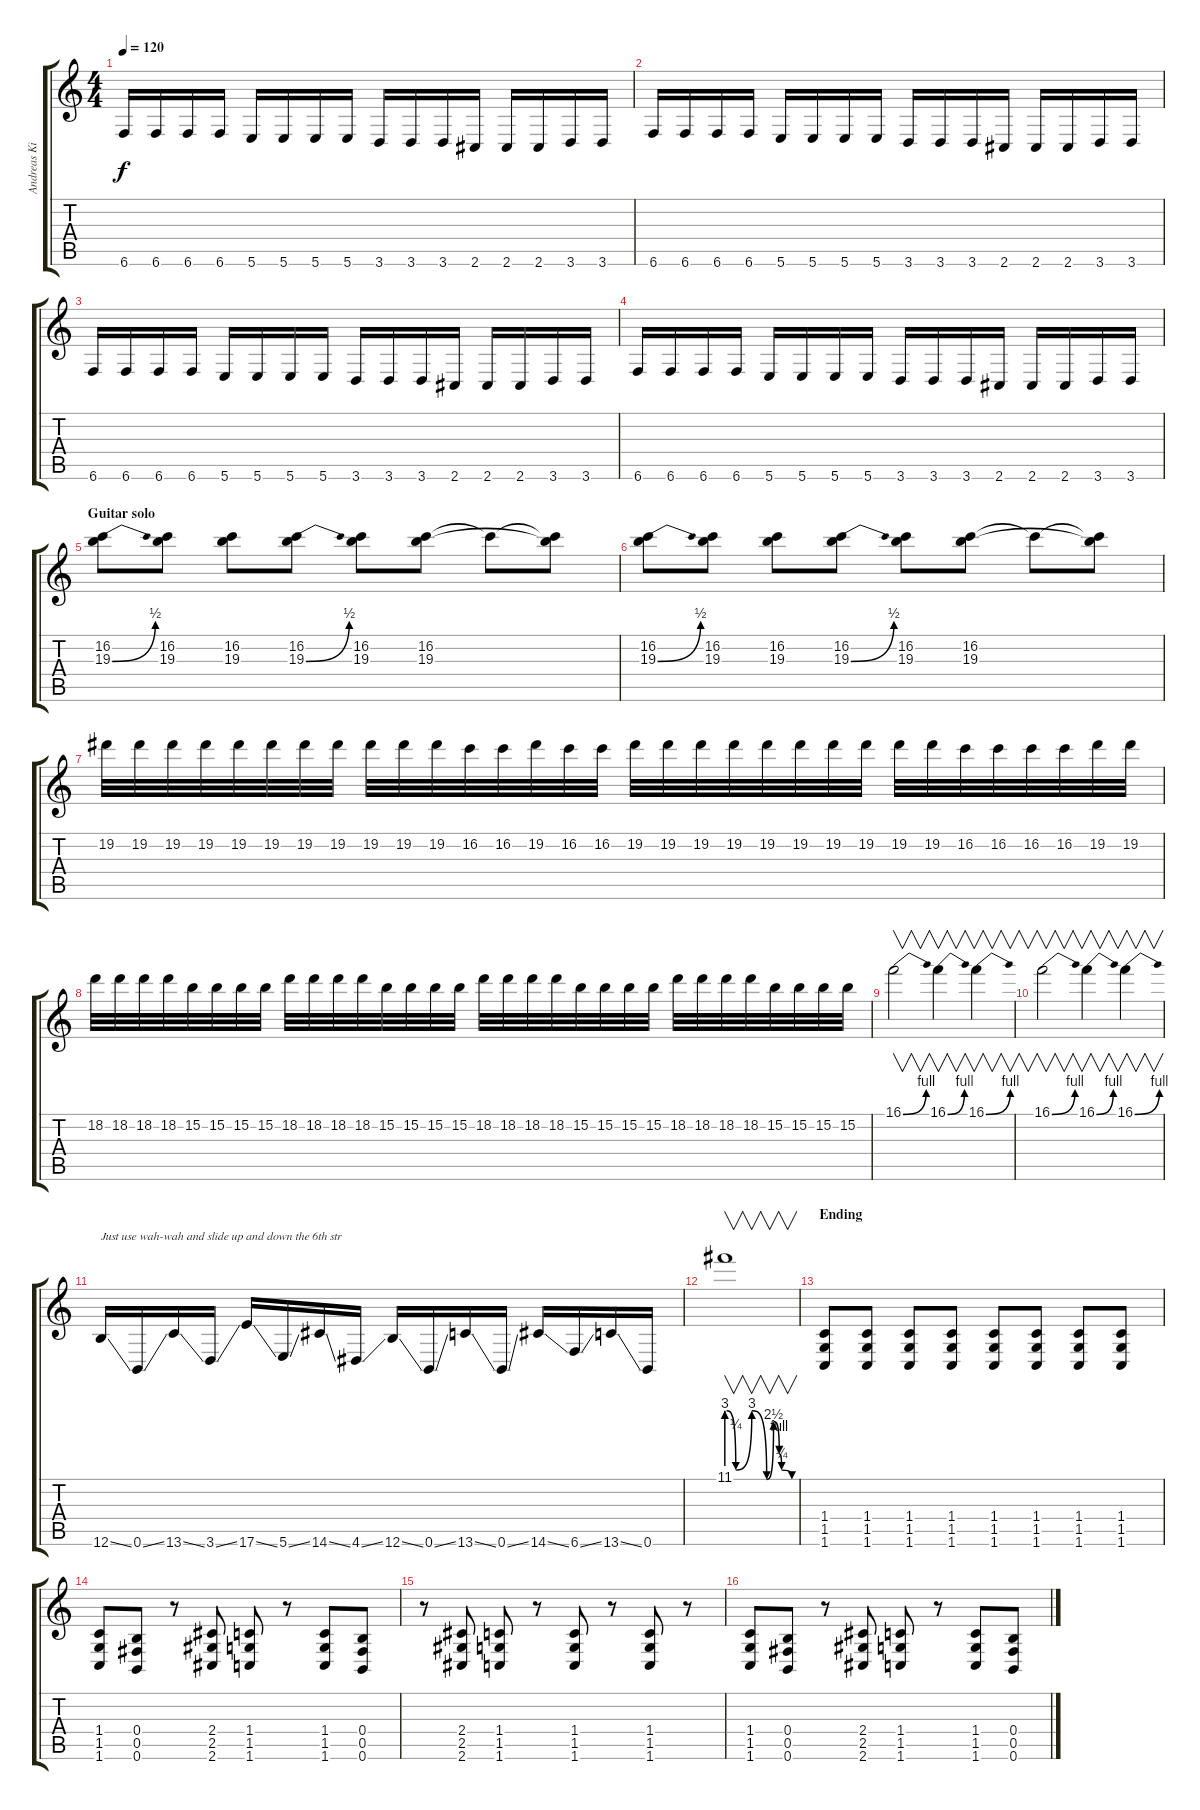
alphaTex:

\track ("Andreas Kisser" "Andreas Ki") {instrument overdrivenguitar}
\staff {score tabs}
\tuning (Db4 Ab3 E3 B2 Gb2 B1) {hide}
\ts (4 4)
\tempo 120
\clef g2
\ks c
6.6.16{dy f} 6.6.16 6.6.16 6.6.16 5.6.16 5.6.16 5.6.16 5.6.16 3.6.16 3.6.16 3.6.16 2.6.16 2.6.16 2.6.16 3.6.16 3.6.16 |
6.6.16 6.6.16 6.6.16 6.6.16 5.6.16 5.6.16 5.6.16 5.6.16 3.6.16 3.6.16 3.6.16 2.6.16 2.6.16 2.6.16 3.6.16 3.6.16 |
6.6.16 6.6.16 6.6.16 6.6.16 5.6.16 5.6.16 5.6.16 5.6.16 3.6.16 3.6.16 3.6.16 2.6.16 2.6.16 2.6.16 3.6.16 3.6.16 |
6.6.16 6.6.16 6.6.16 6.6.16 5.6.16 5.6.16 5.6.16 5.6.16 3.6.16 3.6.16 3.6.16 2.6.16 2.6.16 2.6.16 3.6.16 3.6.16 |
\section ("" "Guitar solo")
(16.2 19.3{be (bend 0 0 60 2)}).8{volume 15 balance 8} (16.2 19.3).8 (16.2 19.3).8 (16.2 19.3{be (bend 0 0 60 2)}).8 (16.2 19.3).8 (16.2 19.3).8 16.2{t}.8 (16.2{t} 19.3{t}).8 |
(16.2 19.3{be (bend 0 0 60 2)}).8 (16.2 19.3).8 (16.2 19.3).8 (16.2 19.3{be (bend 0 0 60 2)}).8 (16.2 19.3).8 (16.2 19.3).8 16.2{t}.8 (16.2{t} 19.3{t}).8 |
19.2.32 19.2.32 19.2.32 19.2.32 19.2.32 19.2.32 19.2.32 19.2.32 19.2.32 19.2.32 19.2.32 16.2.32 16.2.32 19.2.32 16.2.32 16.2.32 19.2.32 19.2.32 19.2.32 19.2.32 19.2.32 19.2.32 19.2.32 19.2.32 19.2.32 19.2.32 16.2.32 16.2.32 16.2.32 16.2.32 19.2.32 19.2.32 |
18.2.32 18.2.32 18.2.32 18.2.32 15.2.32 15.2.32 15.2.32 15.2.32 18.2.32 18.2.32 18.2.32 18.2.32 15.2.32 15.2.32 15.2.32 15.2.32 18.2.32 18.2.32 18.2.32 18.2.32 15.2.32 15.2.32 15.2.32 15.2.32 18.2.32 18.2.32 18.2.32 18.2.32 15.2.32 15.2.32 15.2.32 15.2.32 |
16.1{be (bend 0 0 60 4)}.2{v} 16.1{be (bend 0 0 60 4)}.4{v} 16.1{be (bend 0 0 60 4)}.4{v} |
16.1{be (bend 0 0 60 4)}.2{v} 16.1{be (bend 0 0 60 4)}.4{v} 16.1{be (bend 0 0 60 4)}.4{v} |
12.6{ss}.16{txt "Just use wah-wah and slide up and down the 6th str"} 0.6{ss}.16 13.6{ss}.16 3.6{ss}.16 17.6{ss}.16 5.6{ss}.16 14.6{ss}.16 4.6{ss}.16 12.6{ss}.16 0.6{ss}.16 13.6{ss}.16 0.6{ss}.16 14.6{ss}.16 6.6{ss}.16 13.6{ss}.16 0.6.16 |
11.1{be (custom 0 12 8 1 22 12 35 0 41 10 46 4 48 1 57 0 60 0)}.1{v} |
\section ("" "Ending")
(1.4 1.5 1.6).8{volume 13 balance 3} (1.4 1.5 1.6).8 (1.4 1.5 1.6).8 (1.4 1.5 1.6).8 (1.4 1.5 1.6).8 (1.4 1.5 1.6).8 (1.4 1.5 1.6).8 (1.4 1.5 1.6).8 |
(1.4 1.5 1.6).8 (0.4 0.5 0.6).8 r.8 (2.4 2.5 2.6).8 (1.4 1.5 1.6).8 r.8 (1.4 1.5 1.6).8 (0.4 0.5 0.6).8 |
r.8 (2.4 2.5 2.6).8 (1.4 1.5 1.6).8 r.8 (1.4 1.5 1.6).8 r.8 (1.4 1.5 1.6).8 r.8 |
(1.4 1.5 1.6).8 (0.4 0.5 0.6).8 r.8 (2.4 2.5 2.6).8 (1.4 1.5 1.6).8 r.8 (1.4 1.5 1.6).8 (0.4 0.5 0.6).8
